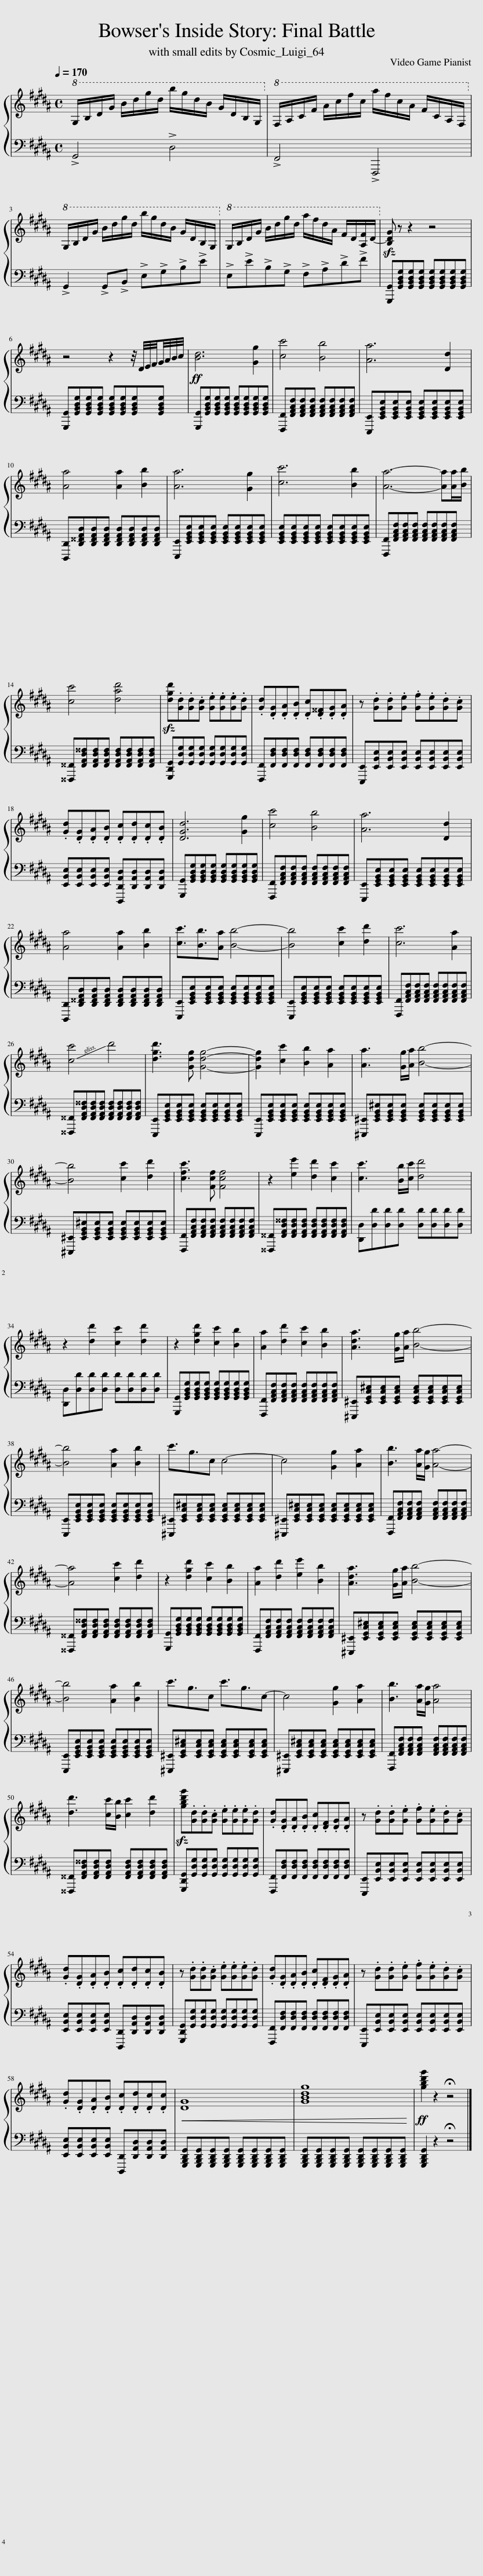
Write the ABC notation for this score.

X:1
%%score { 1 | 2 }
L:1/8
Q:1/4=170
M:4/4
I:linebreak $
K:B
V:1 treble
V:2 bass
V:1
!8va(! G/B/d/g/ b/d'/g'/d'/ b'/g'/d'/b/ g/d/B/G/!8va)! |!8va(! F/A/c/f/ a/c'/f'/c'/ a'/f'/c'/a/ f/c/A/F/!8va)! |$!8va(! G/B/d/g/ b/d'/g'/d'/ b'/g'/d'/b/ g/d/B/G/!8va)! |!8va(! G/B/d/g/ b/d'/g'/d'/ a'/f'/d'/a/ f/d/[Af]/d/-!8va)! |!sfz! [B,DG] z z2 z4 |$ %5
 z4 z2 z/4 D/4E/4F/4G/4A/4B/4c/4 |!ff! [Bd]6 [Gg]2 | [cc']4 [Bb]4 | [Aa]6 [Dd]2 |$ [Aa]4 [Aa]2 [Bb]2 | %10
 [Aa]6 [Gg]2 | [cc']6 [Bb]2 | [Aa]6- [Aa][Aa]/[Bb]/ |$ [cc']4 [dad']4 |!sfz! [dgd'].[Gd].[Gd].[Gc] .[Ge].[Ge].[Ge].[Gd] | %15
 .[Gd].[DG].[DA].[DB] .[Dc].[D^^F].[DG].[DA] | z .[Gd].[Gd].[Ge] .[Gf].[Ge].[Gd].[Gc] |$ .[Gd].[DG].[DA].[DB] .[Dc].[Dd].[Dc].[DB] | [DGd]6 [Gg]2 | [cc']4 [Bb]4 | %20
 [Aa]6 [Dd]2 |$ [Aa]4 [Aa]2 [Bb]2 | [cc']3/2[Bb]3/2[Aa] [Bb]4- | [Bb]4 [cc']2 [dd']2 | [cc']6 [Aa]2 |$ %25
 !-(![cc']4 !-)!d'4 | [dgd']3 [Gdg] [Gdg]4- | [Gdg]2 [cc']2 [Bb]2 [Aa]2 | [Aa]3 [Gg]/[Aa]/ [Bb]4- |$ [Bb]4 [cc']2 [dd']2 | %30
 [cfc']3 [Fcf] [Fcf]4 | z2 [ee']2 [dd']2 [cc']2 | [cc']3 [Bb]/[cc']/ [dd']4 |$ z2 [dd']2 [cc']2 [dd']2 | z2 [dgd']2 [cc']2 [Bb]2 | %35
 [Aa]2 [dd']2 [cc']2 [Bb]2 | [Ada]3 [Gg]/[Aa]/ [Bb]4- |$ [Bb]4 [Aa]2 [Bb]2 | c'3/2g3/2c c4- | c4 [Gg]2 [Aa]2 | %40
 [Bb]3 [Aa]/[Gg]/ [Aa]4- |$ [Aa]4 [cc']2 [dd']2 | z2 [dgd']2 [cc']2 [Bb]2 | [Aa]2 [dd']2 [ee']2 [Bb]2 | [Ada]3 [Gg]/[Aa]/ [Bb]4- |$ %45
 [Bb]4 [Aa]2 [Bb]2 | c'3/2g3/2c c'3/2g3/2c- | c4 [Gg]2 [Aa]2 | [Bb]3 [Aa]/[Gg]/ [Aa]4 |$ [dd']3 [cc']/[Bb]/ [cc']2 [dd']2 | %50
!sfz! [gbd'g'].[Gd].[Gd].[Gc] .[Ge].[Ge].[Ge].[Gd] | .[Gd].[DG].[DA].[DB] .[Dc].[DF].[DG].[DA] | z .[Gd].[Gd].[Ge] .[Gf].[Ge].[Gd].[Gc] |$ .[Gd].[DG].[DA].[DB] .[Dc].[Dd].[Dc].[DB] | z .[Gd].[Gd].[Gc] .[Ge].[Ge].[Ge].[Gd] | %55
 .[Gd].[DG].[DA].[DB] .[Dc].[DF].[DG].[DA] | z .[Gd].[Gd].[Ge] .[Gf].[Ge].[Gd].[Gc] |$ .[Gd].[DG].[DA].[DB] .[Dc].[Dd].[Dc].[Dc] |!<(! [DG]8 | [GBdg]8 | %60
!ff! [gbd'g']2!<)! z2 !fermata!z4 |] %61
V:2
 !>!G,,4 !>!D,4 | !>!F,,4 !>!F,,,4 |$ !>!G,,2 !>!G,,!>!B,, !>!E,!>!G,!>!B,!>!E | !>!E,!>!E!>!B,!>!G, !>!F,!>!A,!>!D!>!F | [G,,,G,,][G,,B,,D,G,][G,,B,,D,G,][G,,B,,D,G,] [G,,B,,D,G,][G,,B,,D,G,][G,,B,,D,G,][G,,B,,D,G,] |$ %5
 [G,,,G,,][G,,B,,D,G,][G,,B,,D,G,][G,,B,,D,G,] [G,,B,,D,G,][G,,B,,D,G,][G,,B,,D,G,][G,,B,,D,G,] | [G,,,G,,][G,,B,,D,G,][G,,B,,D,G,][G,,B,,D,G,] [G,,B,,D,G,][G,,B,,D,G,][G,,B,,D,G,][G,,B,,D,G,] | [F,,,F,,][F,,A,,C,F,][F,,A,,C,F,][F,,A,,C,F,] [F,,A,,C,F,][F,,A,,C,F,][F,,A,,C,F,][F,,A,,C,F,] | [E,,,E,,][E,,G,,B,,E,][E,,G,,B,,E,][E,,G,,B,,E,] [E,,G,,B,,E,][E,,G,,B,,E,][E,,G,,B,,E,][E,,G,,B,,E,] |$ [D,,,D,,][D,,^^F,,A,,D,][D,,F,,A,,D,][D,,F,,A,,D,] [D,,F,,A,,D,][D,,F,,A,,D,][D,,F,,A,,D,][D,,F,,A,,D,] | %10
 [E,,,E,,][E,,G,,B,,E,][E,,G,,B,,E,][E,,G,,B,,E,] [E,,G,,B,,E,][E,,G,,B,,E,][E,,G,,B,,E,][E,,G,,B,,E,] | [E,,G,,B,,E,][E,,G,,B,,E,][E,,G,,B,,E,][E,,G,,B,,E,] [E,,G,,B,,E,][E,,G,,B,,E,][E,,G,,B,,E,][E,,G,,B,,E,] | [F,,,F,,][F,,A,,C,F,][F,,A,,C,F,][F,,A,,C,F,] [F,,A,,C,F,][F,,A,,C,F,][F,,A,,C,F,][F,,A,,C,F,] |$ [^^F,,,^^F,,][F,,A,,D,^^F,][F,,A,,D,F,][F,,A,,D,F,] [F,,A,,D,F,][F,,A,,D,F,][F,,A,,D,F,][F,,A,,D,F,] | [G,,,D,,G,,][G,,D,G,][G,,D,G,][G,,D,G,] [G,,D,G,][G,,D,G,][G,,D,G,][G,,D,G,] | %15
 [F,,,F,,][F,,D,F,][F,,D,F,][F,,D,F,] [F,,D,F,][F,,D,F,][F,,D,F,][F,,D,F,] | [E,,,E,,][E,,B,,E,][E,,B,,E,][E,,B,,E,] [E,,B,,E,][E,,B,,E,][E,,B,,E,][E,,B,,E,] |$ [E,,B,,E,][E,,B,,E,][E,,B,,E,][E,,B,,E,] [D,,,D,,A,,D,][D,,A,,D,][D,,A,,D,][D,,A,,D,] | [G,,,G,,][G,,B,,D,G,][G,,B,,D,G,][G,,B,,D,G,] [G,,B,,D,G,][G,,B,,D,G,][G,,B,,D,G,][G,,B,,D,G,] | [F,,,F,,][F,,A,,C,F,][F,,A,,C,F,][F,,A,,C,F,] [F,,A,,C,F,][F,,A,,C,F,][F,,A,,C,F,][F,,A,,C,F,] | %20
 [E,,,E,,][E,,G,,B,,E,][E,,G,,B,,E,][E,,G,,B,,E,] [E,,G,,B,,E,][E,,G,,B,,E,][E,,G,,B,,E,][E,,G,,B,,E,] |$ [D,,,D,,][D,,^^F,,A,,D,][D,,F,,A,,D,][D,,F,,A,,D,] [D,,F,,A,,D,][D,,F,,A,,D,][D,,F,,A,,D,][D,,F,,A,,D,] | [E,,,E,,][E,,G,,B,,E,][E,,G,,B,,E,][E,,G,,B,,E,] [E,,G,,B,,E,][E,,G,,B,,E,][E,,G,,B,,E,][E,,G,,B,,E,] | [E,,,E,,][E,,G,,B,,E,][E,,G,,B,,E,][E,,G,,B,,E,] [E,,G,,B,,E,][E,,G,,B,,E,][E,,G,,B,,E,][E,,G,,B,,E,] | [F,,,F,,][F,,A,,C,F,][F,,A,,C,F,][F,,A,,C,F,] [F,,A,,C,F,][F,,A,,C,F,][F,,A,,C,F,][F,,A,,C,F,] |$ %25
 [^^F,,,^^F,,][F,,A,,D,^^F,][F,,A,,D,F,][F,,A,,D,F,] [F,,A,,D,F,][F,,A,,D,F,][F,,A,,D,F,][F,,A,,D,F,] | [E,,,E,,][E,,G,,B,,E,][E,,G,,B,,E,][E,,G,,B,,E,] [E,,G,,B,,E,][E,,G,,B,,E,][E,,G,,B,,E,][E,,G,,B,,E,] | [E,,,E,,][E,,G,,B,,E,][E,,G,,B,,E,][E,,G,,B,,E,] [E,,G,,B,,E,][E,,G,,B,,E,][E,,G,,B,,E,][E,,G,,B,,E,] | [^E,,,^E,,][E,,G,,B,,^E,][E,,G,,B,,E,][E,,G,,B,,E,] [E,,G,,B,,E,][E,,G,,B,,E,][E,,G,,B,,E,][E,,G,,B,,E,] |$ [^E,,,^E,,][E,,G,,B,,^E,][E,,G,,B,,E,][E,,G,,B,,E,] [E,,G,,B,,E,][E,,G,,B,,E,][E,,G,,B,,E,][E,,G,,B,,E,] | %30
 [F,,,F,,][F,,A,,C,F,][F,,A,,C,F,][F,,A,,C,F,] [F,,A,,C,F,][F,,A,,C,F,][F,,A,,C,F,][F,,A,,C,F,] | [^^F,,,^^F,,][F,,A,,D,^^F,][F,,A,,D,F,][F,,A,,D,F,] [F,,A,,D,F,][F,,A,,D,F,][F,,A,,D,F,][F,,A,,D,F,] | [D,,D,][D,D][D,D][D,D] [D,D][D,D][D,D][D,D] |$ [D,,D,][D,D][D,D][D,D] [D,D][D,D][D,D][D,D] | [G,,,G,,][G,,B,,D,G,][G,,B,,D,G,][G,,B,,D,G,] [G,,B,,D,G,][G,,B,,D,G,][G,,B,,D,G,][G,,B,,D,G,] | %35
 [F,,,F,,][F,,A,,C,F,][F,,A,,C,F,][F,,A,,C,F,] [F,,A,,C,F,][F,,A,,C,F,][F,,A,,C,F,][F,,A,,C,F,] | [^E,,,^E,,][E,,G,,C,^E,][E,,G,,C,E,][E,,G,,C,E,] [E,,G,,C,E,][E,,G,,C,E,][E,,G,,C,E,][E,,G,,C,E,] |$ [E,,,E,,][E,,G,,B,,E,][E,,G,,B,,E,][E,,G,,B,,E,] [E,,G,,B,,E,][E,,G,,B,,E,][E,,G,,B,,E,][E,,G,,B,,E,] | [^E,,,^E,,][E,,G,,C,^E,][E,,G,,C,E,][E,,G,,C,E,] [E,,G,,C,E,][E,,G,,C,E,][E,,G,,C,E,][E,,G,,C,E,] | [^E,,,^E,,][E,,G,,C,^E,][E,,G,,C,E,][E,,G,,C,E,] [E,,G,,C,E,][E,,G,,C,E,][E,,G,,C,E,][E,,G,,C,E,] | %40
 [F,,,F,,][F,,A,,C,F,][F,,A,,C,F,][F,,A,,C,F,] [F,,A,,C,F,][F,,A,,C,F,][F,,A,,C,F,][F,,A,,C,F,] |$ [^^F,,,^^F,,][F,,A,,D,^^F,][F,,A,,D,F,][F,,A,,D,F,] [F,,A,,D,F,][F,,A,,D,F,][F,,A,,D,F,][F,,A,,D,F,] | [G,,,G,,][G,,B,,D,G,][G,,B,,D,G,][G,,B,,D,G,] [G,,B,,D,G,][G,,B,,D,G,][G,,B,,D,G,][G,,B,,D,G,] | [F,,,F,,][F,,A,,C,F,][F,,A,,C,F,][F,,A,,C,F,] [F,,A,,C,F,][F,,A,,C,F,][F,,A,,C,F,][F,,A,,C,F,] | [^E,,,^E,,][E,,G,,C,^E,][E,,G,,C,E,][E,,G,,C,E,] [E,,G,,C,E,][E,,G,,C,E,][E,,G,,C,E,][E,,G,,C,E,] |$ %45
 [E,,,E,,][E,,G,,B,,E,][E,,G,,B,,E,][E,,G,,B,,E,] [E,,G,,B,,E,][E,,G,,B,,E,][E,,G,,B,,E,][E,,G,,B,,E,] | [^E,,,^E,,][E,,G,,C,^E,][E,,G,,C,E,][E,,G,,C,E,] [E,,G,,C,E,][E,,G,,C,E,][E,,G,,C,E,][E,,G,,C,E,] | [^E,,,^E,,][E,,G,,C,^E,][E,,G,,C,E,][E,,G,,C,E,] [E,,G,,C,E,][E,,G,,C,E,][E,,G,,C,E,][E,,G,,C,E,] | [F,,,F,,][F,,A,,C,F,][F,,A,,C,F,][F,,A,,C,F,] [F,,A,,C,F,][F,,A,,C,F,][F,,A,,C,F,][F,,A,,C,F,] |$ [^^F,,,^^F,,][F,,A,,D,^^F,][F,,A,,D,F,][F,,A,,D,F,] [F,,A,,D,F,][F,,A,,D,F,][F,,A,,D,F,][F,,A,,D,F,] | %50
 [G,,,D,,G,,][G,,D,G,][G,,D,G,][G,,D,G,] [G,,D,G,][G,,D,G,][G,,D,G,][G,,D,G,] | [F,,,F,,][F,,D,F,][F,,D,F,][F,,D,F,] [F,,D,F,][F,,D,F,][F,,D,F,][F,,D,F,] | [E,,,E,,][E,,B,,E,][E,,B,,E,][E,,B,,E,] [E,,B,,E,][E,,B,,E,][E,,B,,E,][E,,B,,E,] |$ [E,,B,,E,][E,,B,,E,][E,,B,,E,][E,,B,,E,] [D,,,D,,][D,,A,,D,][D,,A,,D,][D,,A,,D,] | [G,,,D,,G,,][G,,D,G,][G,,D,G,][G,,D,G,] [G,,D,G,][G,,D,G,][G,,D,G,][G,,D,G,] | %55
 [F,,,F,,][F,,D,F,][F,,D,F,][F,,D,F,] [F,,D,F,][F,,D,F,][F,,D,F,][F,,D,F,] | [E,,,E,,][E,,B,,E,][E,,B,,E,][E,,B,,E,] [E,,B,,E,][E,,B,,E,][E,,B,,E,][E,,B,,E,] |$ [E,,B,,E,][E,,B,,E,][E,,B,,E,][E,,B,,E,] [D,,,D,,][D,,A,,D,][D,,A,,D,][D,,A,,D,] | [G,,,B,,,D,,G,,][G,,,B,,,D,,G,,][G,,,B,,,D,,G,,][G,,,B,,,D,,G,,] [G,,,B,,,D,,G,,][G,,,B,,,D,,G,,][G,,,B,,,D,,G,,][G,,,B,,,D,,G,,] | [G,,,B,,,D,,G,,][G,,,B,,,D,,G,,][G,,,B,,,D,,G,,][G,,,B,,,D,,G,,] [G,,,B,,,D,,G,,][G,,,B,,,D,,G,,][G,,,B,,,D,,G,,][G,,,B,,,D,,G,,] | %60
 [G,,,B,,,D,,G,,]2 z2 !fermata!z4 |] %61
